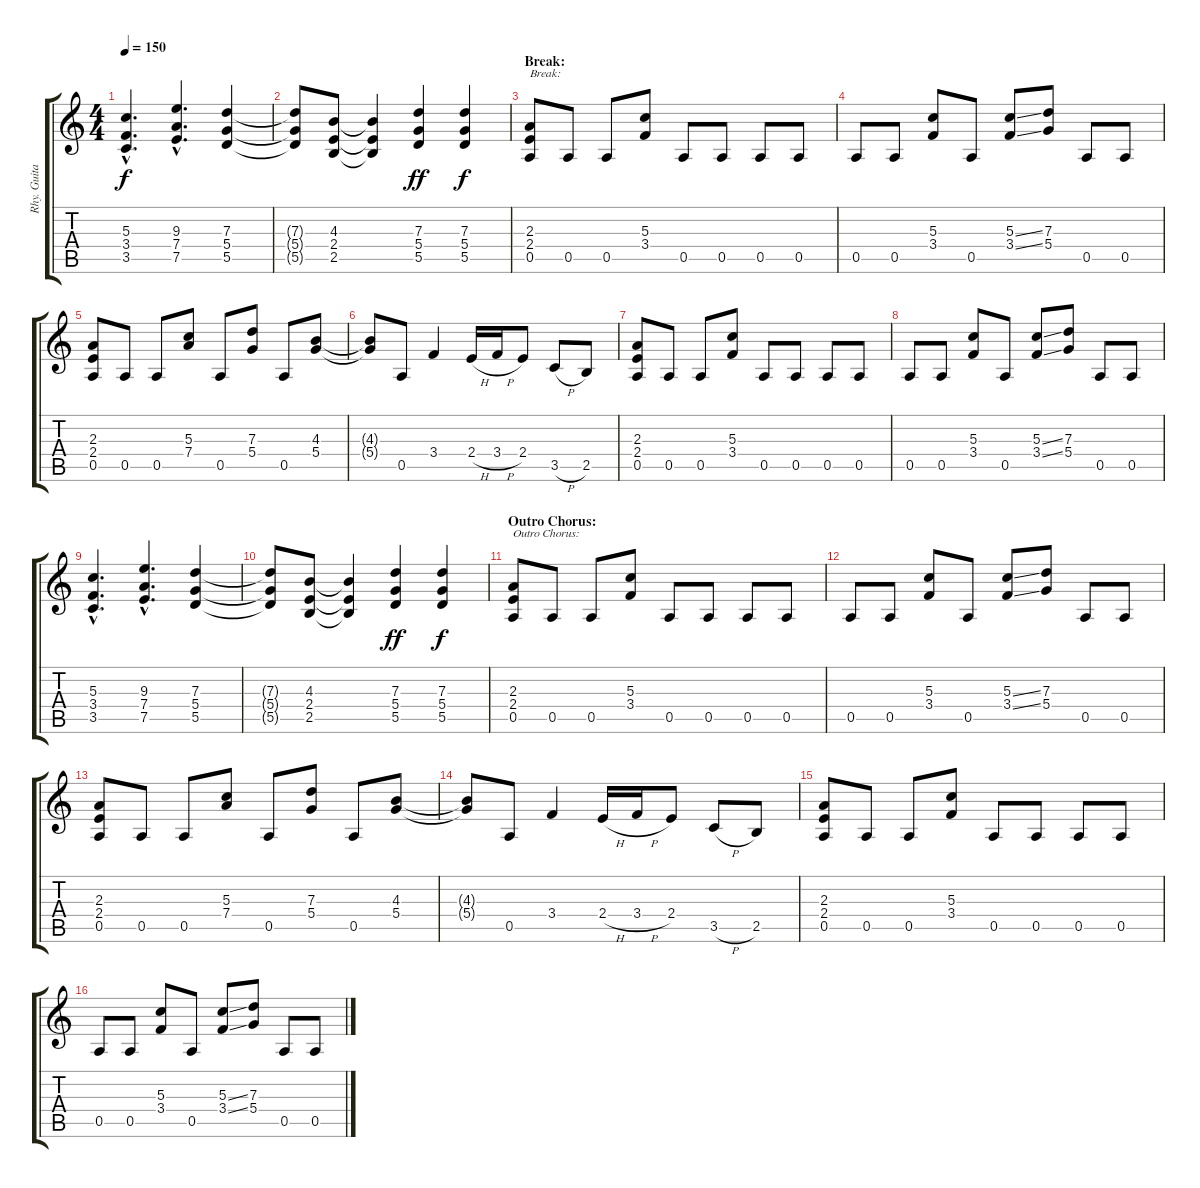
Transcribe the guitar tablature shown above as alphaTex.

\track ("Rhy. Guitar 2" "Rhy. Guita") {instrument distortionguitar}
\staff {score tabs}
\tuning (E4 B3 G3 D3 A2 E2) {hide}
\ts (4 4)
\tempo 150
\clef g2
\ks c
(5.3{hac} 3.4{hac} 3.5{hac}).4{d dy f} (9.3{hac} 7.4{hac} 7.5{hac}).4{d} (7.3 5.4 5.5).4 |
(7.3{t} 5.4{t} 5.5{t}).8 (4.3 2.4 2.5).8 (4.3{t} 2.4{t} 2.5{t}).4 (7.3 5.4 5.5).4{dy ff} (7.3 5.4 5.5).4{dy f} |
\section ("" "Break:")
(2.3 2.4 0.5).8{txt "Break:"} 0.5.8 0.5.8 (5.3 3.4).8 0.5.8 0.5.8 0.5.8 0.5.8 |
0.5.8 0.5.8 (5.3 3.4).8 0.5.8 (5.3{ss} 3.4{ss}).8 (7.3 5.4).8 0.5.8 0.5.8 |
(2.3 2.4 0.5).8 0.5.8 0.5.8 (5.3 7.4).8 0.5.8 (7.3 5.4).8 0.5.8 (4.3 5.4).8 |
(4.3{t} 5.4{t}).8 0.5.8 3.4.4 2.4{h}.16 3.4{h}.16 2.4.8 3.5{h}.8 2.5.8 |
(2.3 2.4 0.5).8 0.5.8 0.5.8 (5.3 3.4).8 0.5.8 0.5.8 0.5.8 0.5.8 |
0.5.8 0.5.8 (5.3 3.4).8 0.5.8 (5.3{ss} 3.4{ss}).8 (7.3 5.4).8 0.5.8 0.5.8 |
(5.3{hac} 3.4{hac} 3.5{hac}).4{d} (9.3{hac} 7.4{hac} 7.5{hac}).4{d} (7.3 5.4 5.5).4 |
(7.3{t} 5.4{t} 5.5{t}).8 (4.3 2.4 2.5).8 (4.3{t} 2.4{t} 2.5{t}).4 (7.3 5.4 5.5).4{dy ff} (7.3 5.4 5.5).4{dy f} |
\section ("" "Outro Chorus:")
(2.3 2.4 0.5).8{txt "Outro Chorus:"} 0.5.8 0.5.8 (5.3 3.4).8 0.5.8 0.5.8 0.5.8 0.5.8 |
0.5.8 0.5.8 (5.3 3.4).8 0.5.8 (5.3{ss} 3.4{ss}).8 (7.3 5.4).8 0.5.8 0.5.8 |
(2.3 2.4 0.5).8 0.5.8 0.5.8 (5.3 7.4).8 0.5.8 (7.3 5.4).8 0.5.8 (4.3 5.4).8 |
(4.3{t} 5.4{t}).8 0.5.8 3.4.4 2.4{h}.16 3.4{h}.16 2.4.8 3.5{h}.8 2.5.8 |
(2.3 2.4 0.5).8 0.5.8 0.5.8 (5.3 3.4).8 0.5.8 0.5.8 0.5.8 0.5.8 |
0.5.8 0.5.8 (5.3 3.4).8 0.5.8 (5.3{ss} 3.4{ss}).8 (7.3 5.4).8 0.5.8 0.5.8
